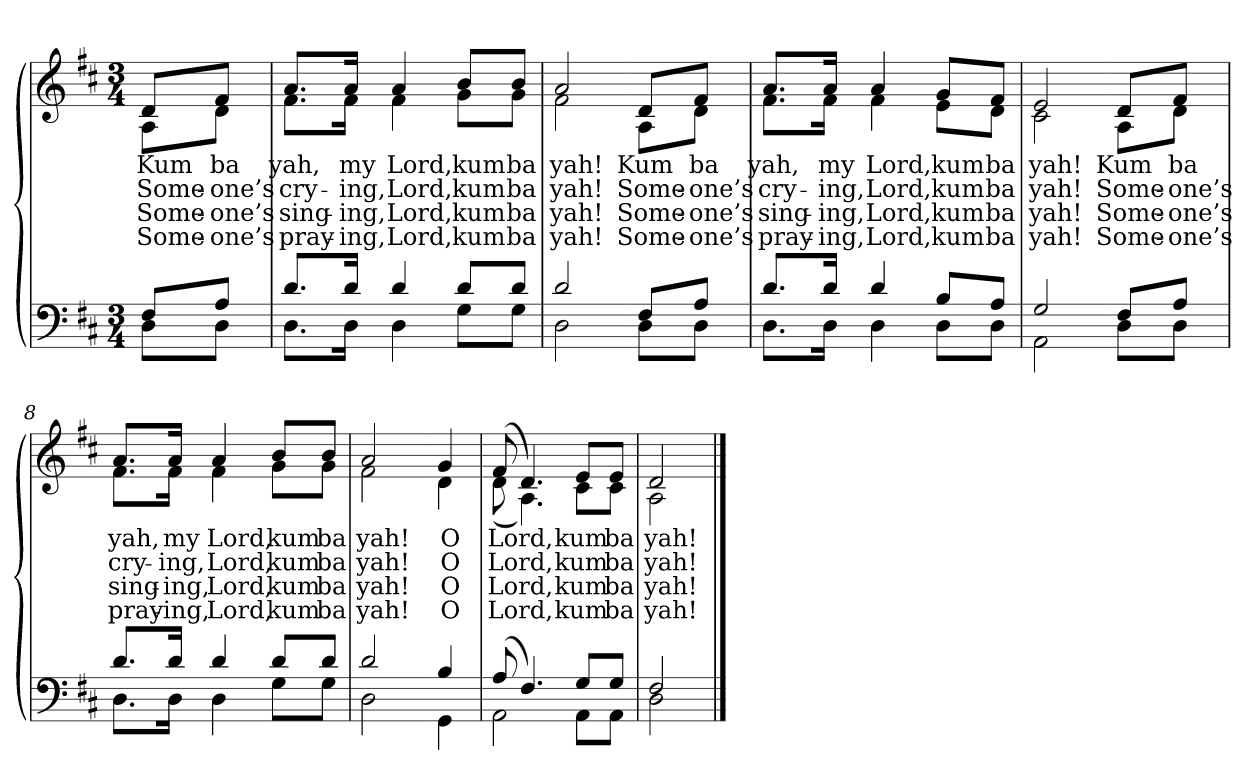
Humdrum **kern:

**kern	**kern	**text	**text	**text	**text
*part2	*part1	*part1	*part1	*part1	*part1
*staff2	*staff1	*staff1	*staff1	*staff1	*staff1
*clefF4	*clefG2	*	*	*	*
*k[f#c#]	*k[f#c#]	*	*	*	*
*M3/4	*M3/4	*	*	*	*
=1	=1	=1	=1	=1	=1
*^	*	*	*	*	*
!	!	!LO:TX:b:i:t=Verse	!	!	!	!
!	!	!	!LO:LY:b	!LO:LY:b	!LO:LY:b	!LO:LY:b
*	*	*^	*	*	*	*
8F#/L	8D\L	8d/L	8A\L	Kum	Some-	Some-	Some-
!	!	!	!	!LO:LY:b	!LO:LY:b	!LO:LY:b	!LO:LY:b
8A/J	8D\J	8f#/J	8d\J	ba	-one’s	-one’s	-one’s
=2	=2	=2	=2	=2	=2	=2	=2
!	!	!	!	!LO:LY:b	!LO:LY:b	!LO:LY:b	!LO:LY:b
8.d/L	8.D\L	8.a/L	8.f#\L	yah,	cry-	sing-	pray-
!	!	!	!	!LO:LY:b	!LO:LY:b	!LO:LY:b	!LO:LY:b
16d/Jk	16D\Jk	16a/Jk	16f#\Jk	my	-ing,	-ing,	-ing,
!	!	!	!	!LO:LY:b	!LO:LY:b	!LO:LY:b	!LO:LY:b
4d/	4D\	4a/	4f#\	Lord,	Lord,	Lord,	Lord,
!	!	!	!	!LO:LY:b	!LO:LY:b	!LO:LY:b	!LO:LY:b
8d/L	8G\L	8b/L	8g\L	kum	kum	kum	kum
!	!	!	!	!LO:LY:b	!LO:LY:b	!LO:LY:b	!LO:LY:b
8d/J	8G\J	8b/J	8g\J	ba	ba	ba	ba
=3	=3	=3	=3	=3	=3	=3	=3
!	!	!	!	!LO:LY:b	!LO:LY:b	!LO:LY:b	!LO:LY:b
2d/	2D\	2a/	2f#\	yah!	yah!	yah!	yah!
!!LO:LB:g=z	!!
=4-	=4-	=4-	=4-	=4-	=4-	=4-	=4-
!	!	!	!	!LO:LY:b	!LO:LY:b	!LO:LY:b	!LO:LY:b
8F#/L	8D\L	8d/L	8A\L	Kum	Some-	Some-	Some-
!	!	!	!	!LO:LY:b	!LO:LY:b	!LO:LY:b	!LO:LY:b
8A/J	8D\J	8f#/J	8d\J	ba	-one’s	-one’s	-one’s
=5	=5	=5	=5	=5	=5	=5	=5
!	!	!	!	!LO:LY:b	!LO:LY:b	!LO:LY:b	!LO:LY:b
8.d/L	8.D\L	8.a/L	8.f#\L	yah,	cry-	sing-	pray-
!	!	!	!	!LO:LY:b	!LO:LY:b	!LO:LY:b	!LO:LY:b
16d/Jk	16D\Jk	16a/Jk	16f#\Jk	my	-ing,	-ing,	-ing,
!	!	!	!	!LO:LY:b	!LO:LY:b	!LO:LY:b	!LO:LY:b
4d/	4D\	4a/	4f#\	Lord,	Lord,	Lord,	Lord,
!	!	!	!	!LO:LY:b	!LO:LY:b	!LO:LY:b	!LO:LY:b
8B/L	8D\L	8g/L	8e\L	kum	kum	kum	kum
!	!	!	!	!LO:LY:b	!LO:LY:b	!LO:LY:b	!LO:LY:b
8A/J	8D\J	8f#/J	8d\J	ba	ba	ba	ba
=6	=6	=6	=6	=6	=6	=6	=6
!	!	!	!	!LO:LY:b	!LO:LY:b	!LO:LY:b	!LO:LY:b
2G/	2AA\	2e/	2c#\	yah!	yah!	yah!	yah!
!!LO:LB:g=z	!!
=7-	=7-	=7-	=7-	=7-	=7-	=7-	=7-
!	!	!	!	!LO:LY:b	!LO:LY:b	!LO:LY:b	!LO:LY:b
8F#/L	8D\L	8d/L	8A\L	Kum	Some-	Some-	Some-
!	!	!	!	!LO:LY:b	!LO:LY:b	!LO:LY:b	!LO:LY:b
8A/J	8D\J	8f#/J	8d\J	ba	-one’s	-one’s	-one’s
=8	=8	=8	=8	=8	=8	=8	=8
!	!	!	!	!LO:LY:b	!LO:LY:b	!LO:LY:b	!LO:LY:b
8.d/L	8.D\L	8.a/L	8.f#\L	yah,	cry-	sing-	pray-
!	!	!	!	!LO:LY:b	!LO:LY:b	!LO:LY:b	!LO:LY:b
16d/Jk	16D\Jk	16a/Jk	16f#\Jk	my	-ing,	-ing,	-ing,
!	!	!	!	!LO:LY:b	!LO:LY:b	!LO:LY:b	!LO:LY:b
4d/	4D\	4a/	4f#\	Lord,	Lord,	Lord,	Lord,
!	!	!	!	!LO:LY:b	!LO:LY:b	!LO:LY:b	!LO:LY:b
8d/L	8G\L	8b/L	8g\L	kum	kum	kum	kum
!	!	!	!	!LO:LY:b	!LO:LY:b	!LO:LY:b	!LO:LY:b
8d/J	8G\J	8b/J	8g\J	ba	ba	ba	ba
=9	=9	=9	=9	=9	=9	=9	=9
!	!	!	!	!LO:LY:b	!LO:LY:b	!LO:LY:b	!LO:LY:b
2d/	2D\	2a/	2f#\	yah!	yah!	yah!	yah!
!!LO:LB:g=z	!!
=10-	=10-	=10-	=10-	=10-	=10-	=10-	=10-
!	!	!	!	!LO:LY:b	!LO:LY:b	!LO:LY:b	!LO:LY:b
4B/	4GG\	4g/	4d\	O	O	O	O
=11	=11	=11	=11	=11	=11	=11	=11
!	!	!	!	!LO:LY:b	!LO:LY:b	!LO:LY:b	!LO:LY:b
(>8A/	2AA\	(>8f#/	(<8d\	Lord,	Lord,	Lord,	Lord,
4.F#/)	.	4.d/)	4.A\)	.	.	.	.
!	!	!	!	!LO:LY:b	!LO:LY:b	!LO:LY:b	!LO:LY:b
8G/L	8AA\L	8e/L	8c#\L	kum	kum	kum	kum
!	!	!	!	!LO:LY:b	!LO:LY:b	!LO:LY:b	!LO:LY:b
8G/J	8AA\J	8e/J	8c#\J	ba	ba	ba	ba
=12	=12	=12	=12	=12	=12	=12	=12
!	!	!	!	!LO:LY:b	!LO:LY:b	!LO:LY:b	!LO:LY:b
2F#/	2D\	2d/	2A\	yah!	yah!	yah!	yah!
*v	*v	*	*	*	*	*	*
*	*v	*v	*	*	*	*
==	==	==	==	==	==
*-	*-	*-	*-	*-	*-
